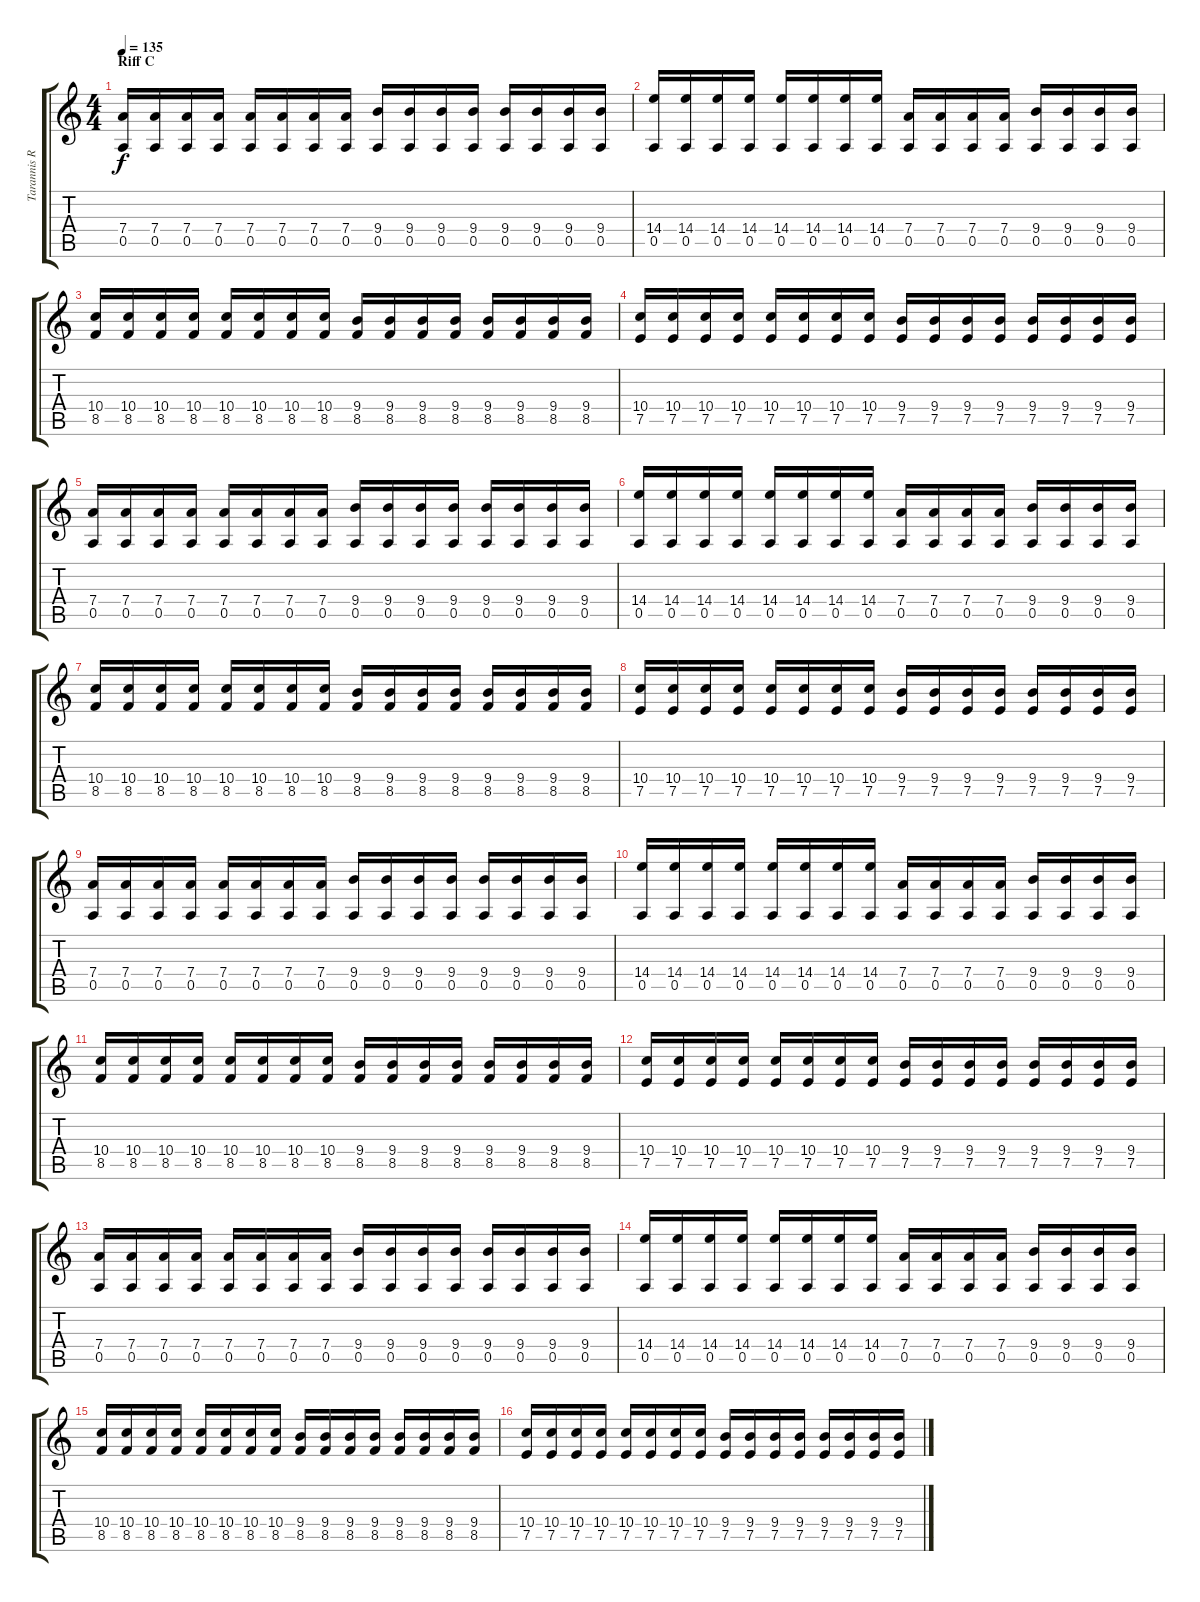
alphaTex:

\track ("Tarannis Rythm Guitar 2" "Tarannis R") {instrument overdrivenguitar}
\staff {score tabs}
\tuning (E4 B3 G3 D3 A2 E2) {hide}
\ts (4 4)
\section ("" "Riff C")
\tempo 135
\clef g2
\ks c
(7.4 0.5).16{dy f} (7.4 0.5).16 (7.4 0.5).16 (7.4 0.5).16 (7.4 0.5).16 (7.4 0.5).16 (7.4 0.5).16 (7.4 0.5).16 (9.4 0.5).16 (9.4 0.5).16 (9.4 0.5).16 (9.4 0.5).16 (9.4 0.5).16 (9.4 0.5).16 (9.4 0.5).16 (9.4 0.5).16 |
(14.4 0.5).16 (14.4 0.5).16 (14.4 0.5).16 (14.4 0.5).16 (14.4 0.5).16 (14.4 0.5).16 (14.4 0.5).16 (14.4 0.5).16 (7.4 0.5).16 (7.4 0.5).16 (7.4 0.5).16 (7.4 0.5).16 (9.4 0.5).16 (9.4 0.5).16 (9.4 0.5).16 (9.4 0.5).16 |
(10.4 8.5).16 (10.4 8.5).16 (10.4 8.5).16 (10.4 8.5).16 (10.4 8.5).16 (10.4 8.5).16 (10.4 8.5).16 (10.4 8.5).16 (9.4 8.5).16 (9.4 8.5).16 (9.4 8.5).16 (9.4 8.5).16 (9.4 8.5).16 (9.4 8.5).16 (9.4 8.5).16 (9.4 8.5).16 |
(10.4 7.5).16 (10.4 7.5).16 (10.4 7.5).16 (10.4 7.5).16 (10.4 7.5).16 (10.4 7.5).16 (10.4 7.5).16 (10.4 7.5).16 (9.4 7.5).16 (9.4 7.5).16 (9.4 7.5).16 (9.4 7.5).16 (9.4 7.5).16 (9.4 7.5).16 (9.4 7.5).16 (9.4 7.5).16 |
(7.4 0.5).16 (7.4 0.5).16 (7.4 0.5).16 (7.4 0.5).16 (7.4 0.5).16 (7.4 0.5).16 (7.4 0.5).16 (7.4 0.5).16 (9.4 0.5).16 (9.4 0.5).16 (9.4 0.5).16 (9.4 0.5).16 (9.4 0.5).16 (9.4 0.5).16 (9.4 0.5).16 (9.4 0.5).16 |
(14.4 0.5).16 (14.4 0.5).16 (14.4 0.5).16 (14.4 0.5).16 (14.4 0.5).16 (14.4 0.5).16 (14.4 0.5).16 (14.4 0.5).16 (7.4 0.5).16 (7.4 0.5).16 (7.4 0.5).16 (7.4 0.5).16 (9.4 0.5).16 (9.4 0.5).16 (9.4 0.5).16 (9.4 0.5).16 |
(10.4 8.5).16 (10.4 8.5).16 (10.4 8.5).16 (10.4 8.5).16 (10.4 8.5).16 (10.4 8.5).16 (10.4 8.5).16 (10.4 8.5).16 (9.4 8.5).16 (9.4 8.5).16 (9.4 8.5).16 (9.4 8.5).16 (9.4 8.5).16 (9.4 8.5).16 (9.4 8.5).16 (9.4 8.5).16 |
(10.4 7.5).16 (10.4 7.5).16 (10.4 7.5).16 (10.4 7.5).16 (10.4 7.5).16 (10.4 7.5).16 (10.4 7.5).16 (10.4 7.5).16 (9.4 7.5).16 (9.4 7.5).16 (9.4 7.5).16 (9.4 7.5).16 (9.4 7.5).16 (9.4 7.5).16 (9.4 7.5).16 (9.4 7.5).16 |
(7.4 0.5).16 (7.4 0.5).16 (7.4 0.5).16 (7.4 0.5).16 (7.4 0.5).16 (7.4 0.5).16 (7.4 0.5).16 (7.4 0.5).16 (9.4 0.5).16 (9.4 0.5).16 (9.4 0.5).16 (9.4 0.5).16 (9.4 0.5).16 (9.4 0.5).16 (9.4 0.5).16 (9.4 0.5).16 |
(14.4 0.5).16 (14.4 0.5).16 (14.4 0.5).16 (14.4 0.5).16 (14.4 0.5).16 (14.4 0.5).16 (14.4 0.5).16 (14.4 0.5).16 (7.4 0.5).16 (7.4 0.5).16 (7.4 0.5).16 (7.4 0.5).16 (9.4 0.5).16 (9.4 0.5).16 (9.4 0.5).16 (9.4 0.5).16 |
(10.4 8.5).16 (10.4 8.5).16 (10.4 8.5).16 (10.4 8.5).16 (10.4 8.5).16 (10.4 8.5).16 (10.4 8.5).16 (10.4 8.5).16 (9.4 8.5).16 (9.4 8.5).16 (9.4 8.5).16 (9.4 8.5).16 (9.4 8.5).16 (9.4 8.5).16 (9.4 8.5).16 (9.4 8.5).16 |
(10.4 7.5).16 (10.4 7.5).16 (10.4 7.5).16 (10.4 7.5).16 (10.4 7.5).16 (10.4 7.5).16 (10.4 7.5).16 (10.4 7.5).16 (9.4 7.5).16 (9.4 7.5).16 (9.4 7.5).16 (9.4 7.5).16 (9.4 7.5).16 (9.4 7.5).16 (9.4 7.5).16 (9.4 7.5).16 |
(7.4 0.5).16 (7.4 0.5).16 (7.4 0.5).16 (7.4 0.5).16 (7.4 0.5).16 (7.4 0.5).16 (7.4 0.5).16 (7.4 0.5).16 (9.4 0.5).16 (9.4 0.5).16 (9.4 0.5).16 (9.4 0.5).16 (9.4 0.5).16 (9.4 0.5).16 (9.4 0.5).16 (9.4 0.5).16 |
(14.4 0.5).16 (14.4 0.5).16 (14.4 0.5).16 (14.4 0.5).16 (14.4 0.5).16 (14.4 0.5).16 (14.4 0.5).16 (14.4 0.5).16 (7.4 0.5).16 (7.4 0.5).16 (7.4 0.5).16 (7.4 0.5).16 (9.4 0.5).16 (9.4 0.5).16 (9.4 0.5).16 (9.4 0.5).16 |
(10.4 8.5).16 (10.4 8.5).16 (10.4 8.5).16 (10.4 8.5).16 (10.4 8.5).16 (10.4 8.5).16 (10.4 8.5).16 (10.4 8.5).16 (9.4 8.5).16 (9.4 8.5).16 (9.4 8.5).16 (9.4 8.5).16 (9.4 8.5).16 (9.4 8.5).16 (9.4 8.5).16 (9.4 8.5).16 |
(10.4 7.5).16 (10.4 7.5).16 (10.4 7.5).16 (10.4 7.5).16 (10.4 7.5).16 (10.4 7.5).16 (10.4 7.5).16 (10.4 7.5).16 (9.4 7.5).16 (9.4 7.5).16 (9.4 7.5).16 (9.4 7.5).16 (9.4 7.5).16 (9.4 7.5).16 (9.4 7.5).16 (9.4 7.5).16
